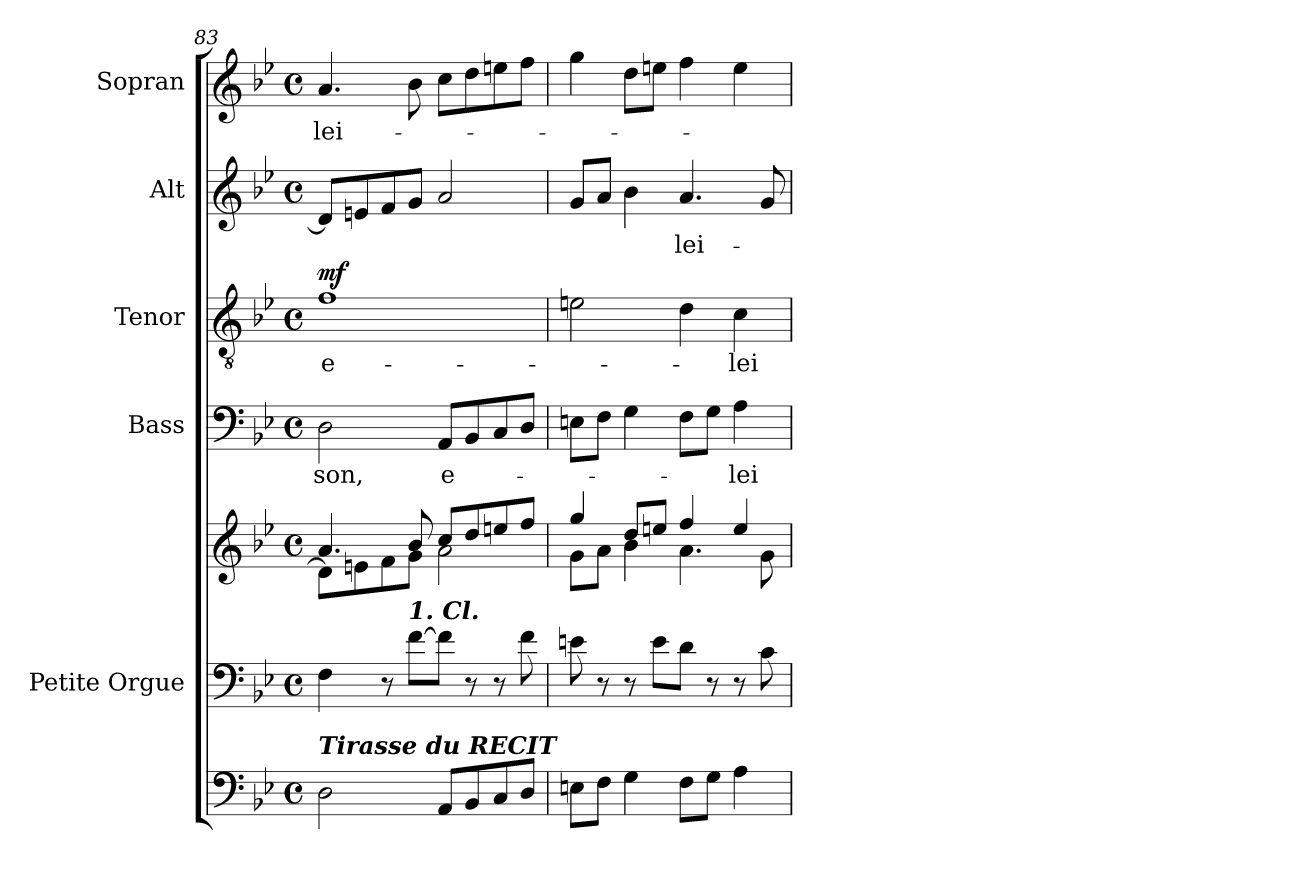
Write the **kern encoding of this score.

**kern	**kern	**kern	**kern	**text	**kern	**text	**dynam	**kern	**text	**kern	**text
*part6	*part5	*part5	*part4	*part4	*part3	*part3	*part3	*part2	*part2	*part1	*part1
*staff7	*staff6	*staff5	*staff4	*staff4	*staff3	*staff3	*staff3	*staff2	*staff2	*staff1	*staff1
*	*I"Petite Orgue	*	*I"Bass	*	*I"Tenor	*	*	*I"Alt	*	*I"Sopran	*
*	*I'Org. 1	*	*I'B.	*	*I'T.	*	*	*I'A.	*	*I'S.	*
*clefF4	*clefF4	*clefG2	*clefF4	*	*clefGv2	*	*	*clefG2	*	*clefG2	*
*k[b-e-]	*k[b-e-]	*k[b-e-]	*k[b-e-]	*	*k[b-e-]	*	*	*k[b-e-]	*	*k[b-e-]	*
*B-:	*B-:	*B-:	*B-:	*	*B-:	*	*	*B-:	*	*B-:	*
*M4/4	*M4/4	*M4/4	*M4/4	*	*M4/4	*	*	*M4/4	*	*M4/4	*
*met(c)	*met(c)	*met(c)	*met(c)	*	*met(c)	*	*	*met(c)	*	*met(c)	*
=83	=83	=83	=83	=83	=83	=83	=83	=83	=83	=83	=83
*	*	*^	*	*	*	*	*	*	*	*	*
!LO:TX:a:Bi:t=Tirasse du RECIT	!	!	!	!	!	!	!	!	!	!	!	!
!	!	!	!	!	!LO:LY:b	!	!LO:LY:b	!LO:DY:a	!	!	!	!LO:LY:b
2D\	4F\	4.a/	8d\L]	2D\	-son,	1f	e-	mf	8d/L]	.	4.a/	-lei-
.	.	.	8en\	.	.	.	.	.	8en/	.	.	.
.	8r	.	8f\	.	.	.	.	.	8f/	.	.	.
!	!LO:TX:a:Bi:t=1. Cl.	!	!	!	!	!	!	!	!	!	!	!
.	[8f\L	8b-/	8g\J	.	.	.	.	.	8g/J	.	8b-\	.
!	!	!	!	!	!LO:LY:b	!	!	!	!	!	!	!
8AA/L	8f\J]	8cc/L	2a\	8AA/L	e-	.	.	.	2a/	.	8cc\L	.
8BB-/	8r	8dd/	.	8BB-/	.	.	.	.	.	.	8dd\	.
8C/	8r	8een/	.	8C/	.	.	.	.	.	.	8een\	.
8D/J	8f\	8ff/J	.	8D/J	.	.	.	.	.	.	8ff\J	.
=84	=84	=84	=84	=84	=84	=84	=84	=84	=84	=84	=84	=84
8En\L	8en\	4gg/	8g\L	8En\L	.	2en\	.	.	8g/L	.	4gg\	.
8F\J	8r	.	8a\J	8F\J	.	.	.	.	8a/J	.	.	.
4G\	8r	8dd/L	4b-\	4G\	.	.	.	.	4b-\	.	8dd\L	.
.	8e\L	8een/J	.	.	.	.	.	.	.	.	8een\J	.
!	!	!	!	!	!	!	!	!	!	!LO:LY:b	!	!
8F\L	8d\J	4ff/	4.a\	8F\L	.	4d\	.	.	4.a/	-lei-	4ff\	.
8G\J	8r	.	.	8G\J	.	.	.	.	.	.	.	.
!	!	!	!	!	!LO:LY:b	!	!LO:LY:b	!	!	!	!	!
4A\	8r	4ee/	.	4A\	-lei-	4c\	-lei-	.	.	.	4ee\	.
.	8c\	.	8g\	.	.	.	.	.	8g/	.	.	.
*	*	*v	*v	*	*	*	*	*	*	*	*	*
=	=	=	=	=	=	=	=	=	=	=	=
*-	*-	*-	*-	*-	*-	*-	*-	*-	*-	*-	*-
